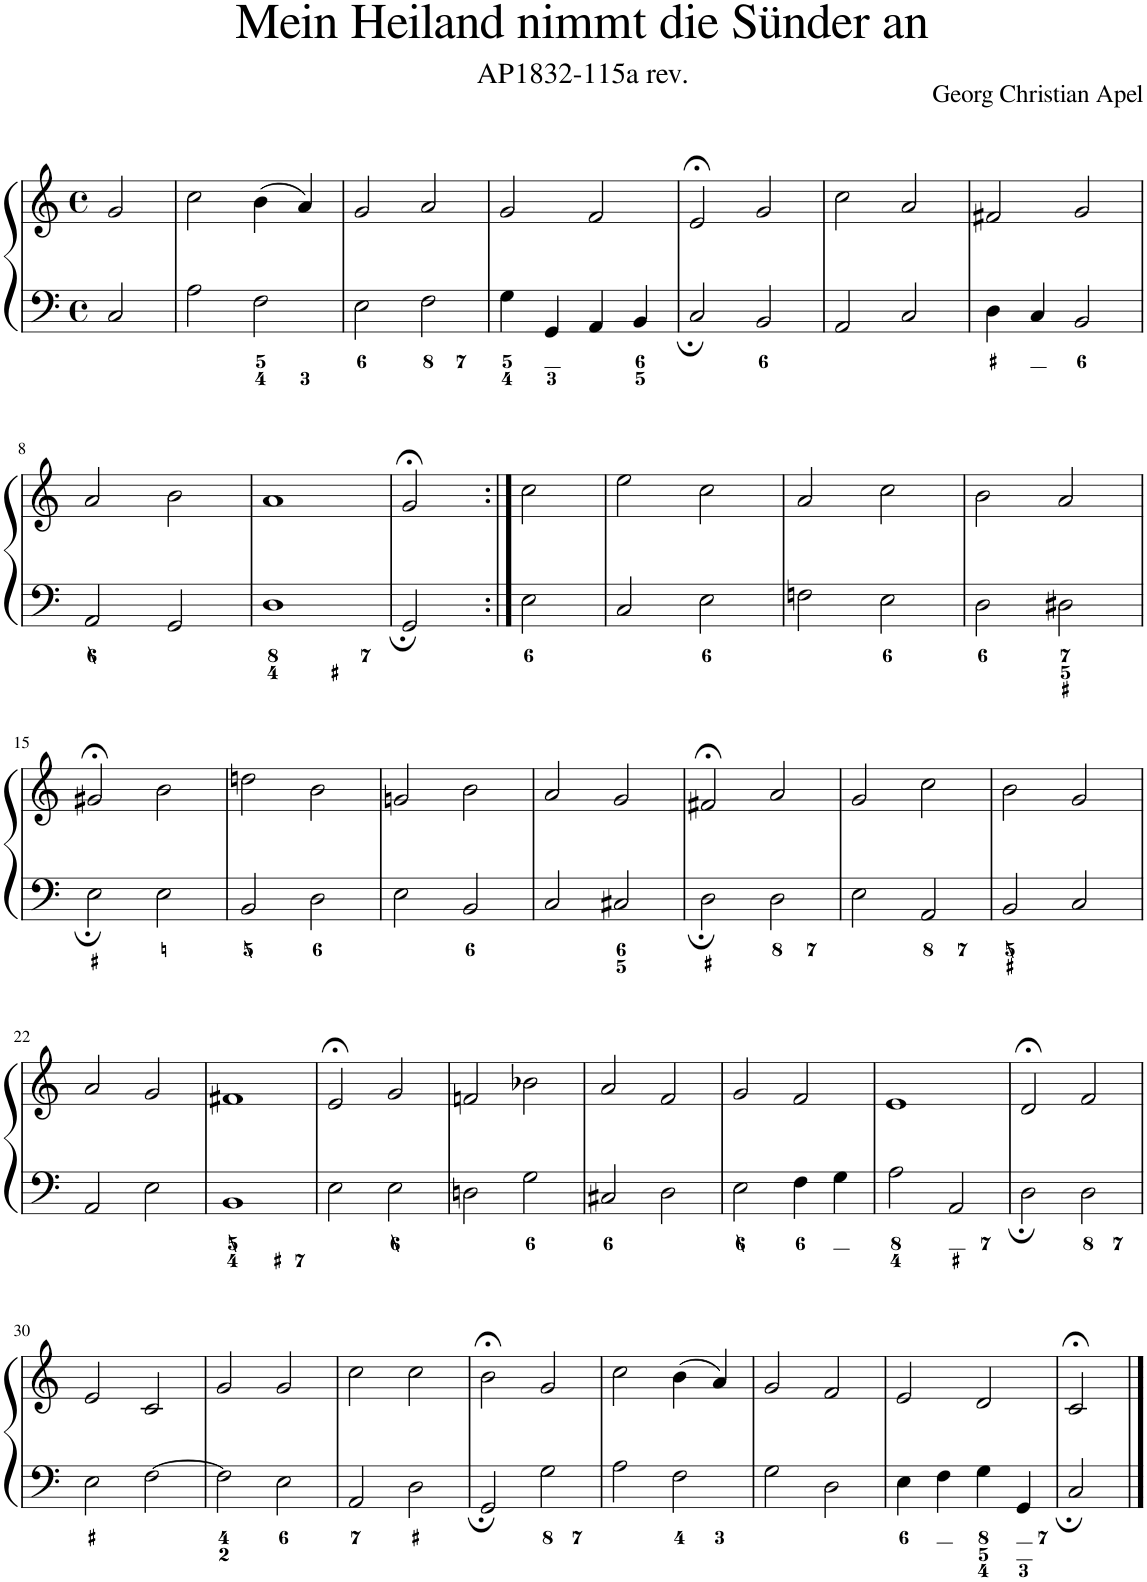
**kern	**kern
*part1	*part1
*staff2	*staff1
*I"Piano	*
*I'Pno.	*
*clefF4	*clefG2
*k[]	*k[]
*M4/4	*M4/4
*met(c)	*met(c)
=1	=1
2C/	2g/
=2	=2
2A\	2cc\
2F\	(4b\
.	4a/)
=3	=3
2E\	2g/
2F\	2a/
=4	=4
4G\	2g/
4GG/	.
4AA/	2f/
4BB/	.
=5	=5
2C/	2e;</
2BB/	2g/
=6	=6
2AA/	2cc\
2C/	2a/
=7	=7
4D\	2f#X/
4C/	.
2BB/	2g/
!!LO:LB:g=z
=8	=8
2AA/	2a/
2GG/	2b\
=9	=9
1D	1a
=10	=10
2GG/	2g;</
=11:|!	=11:|!
2E\	2cc\
=12	=12
2C/	2ee\
2E\	2cc\
=13	=13
2Fn\	2a/
2E\	2cc\
=14	=14
2D\	2b\
2D#X\	2a/
!!LO:LB:g=z
=15	=15
2E\	2g#X;</
2E\	2b\
=16	=16
2BB/	2ddn\
2D\	2b\
=17	=17
2E\	2gn/
2BB/	2b\
=18	=18
2C/	2a/
2C#X/	2g/
=19	=19
2D\	2f#X;</
2D\	2a/
=20	=20
2E\	2g/
2AA/	2cc\
=21	=21
2BB/	2b\
2C/	2g/
!!LO:LB:g=z
=22	=22
2AA/	2a/
2E\	2g/
=23	=23
1BB	1f#X
=24	=24
2E\	2e;</
2E\	2g/
=25	=25
2Dn\	2fn/
2G\	2b-X\
=26	=26
2C#X/	2a/
2D\	2f/
=27	=27
2E\	2g/
4F\	2f/
4G\	.
=28	=28
2A\	1e
2AA/	.
=29	=29
2D\	2d;</
2D\	2f/
!!LO:LB:g=z
=30	=30
2E\	2e/
[2F\	2c/
=31	=31
2F\]	2g/
2E\	2g/
=32	=32
2AA/	2cc\
2D\	2cc\
=33	=33
2GG/	2b;<\
2G\	2g/
=34	=34
2A\	2cc\
2F\	(4b\
.	4a/)
=35	=35
2G\	2g/
2D\	2f/
=36	=36
4E\	2e/
4F\	.
4G\	2d/
4GG/	.
=37	=37
2C/	2c;</
==	==
*-	*-
